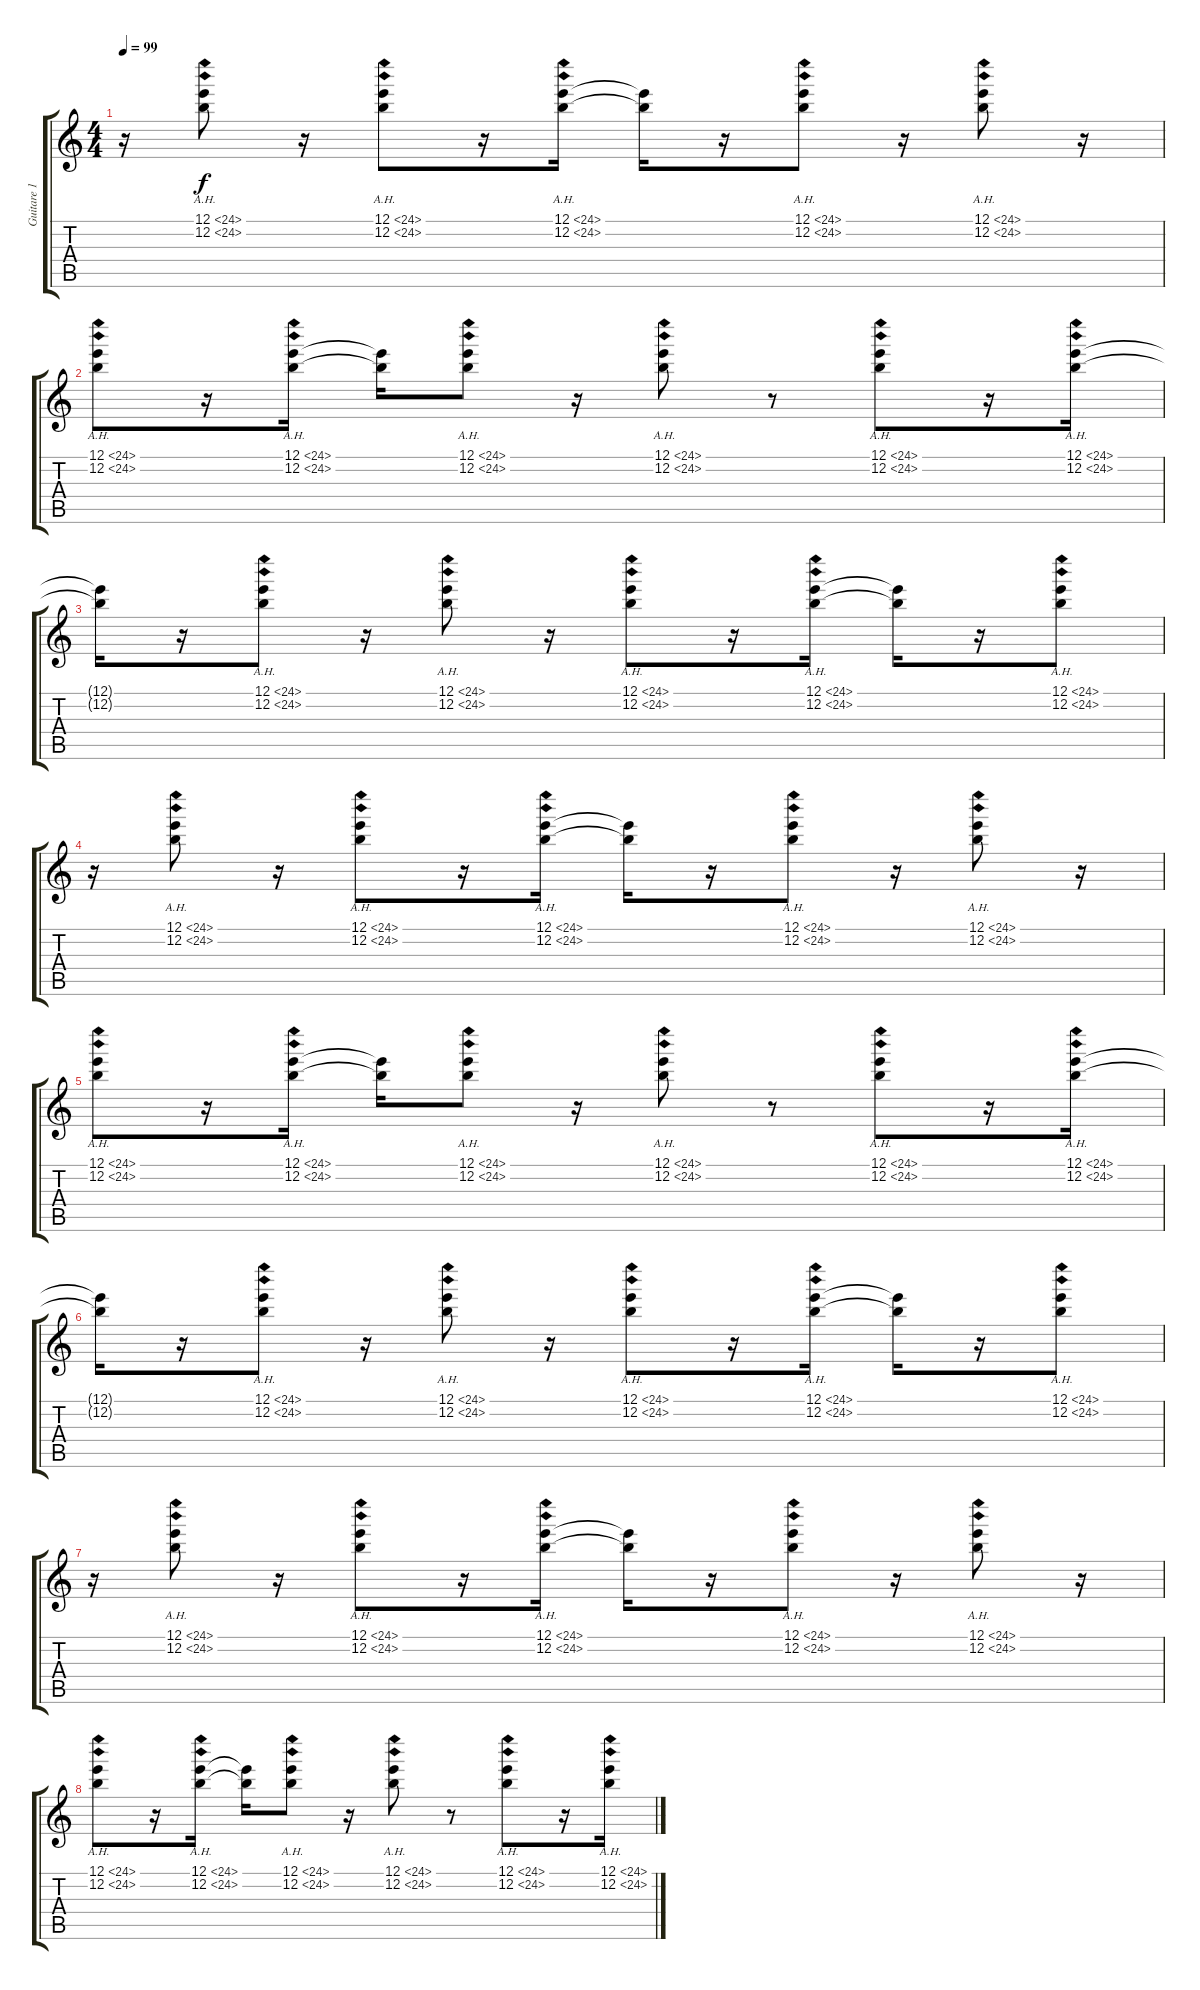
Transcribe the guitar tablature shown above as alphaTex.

\track ("Guitare 1" "Guitare 1") {instrument acousticguitarsteel}
\staff {score tabs}
\tuning (E4 B3 G3 D3 A2 E2) {hide}
\ts (4 4)
\tempo 99
\clef g2
\ks c
r.16{dy f} (12.1{ah 12} 12.2{ah 12}).8 r.16 (12.1{ah 12} 12.2{ah 12}).8 r.16 (12.1{ah 12} 12.2{ah 12}).16 (12.1{t} 12.2{t}).16 r.16 (12.1{ah 12} 12.2{ah 12}).8 r.16 (12.1{ah 12} 12.2{ah 12}).8 r.16 |
(12.1{ah 12} 12.2{ah 12}).8 r.16 (12.1{ah 12} 12.2{ah 12}).16 (12.1{t} 12.2{t}).16 (12.1{ah 12} 12.2{ah 12}).8 r.16 (12.1{ah 12} 12.2{ah 12}).8 r.8 (12.1{ah 12} 12.2{ah 12}).8 r.16 (12.1{ah 12} 12.2{ah 12}).16 |
(12.1{t} 12.2{t}).16 r.16 (12.1{ah 12} 12.2{ah 12}).8 r.16 (12.1{ah 12} 12.2{ah 12}).8 r.16 (12.1{ah 12} 12.2{ah 12}).8 r.16 (12.1{ah 12} 12.2{ah 12}).16 (12.1{t} 12.2{t}).16 r.16 (12.1{ah 12} 12.2{ah 12}).8 |
r.16 (12.1{ah 12} 12.2{ah 12}).8 r.16 (12.1{ah 12} 12.2{ah 12}).8 r.16 (12.1{ah 12} 12.2{ah 12}).16 (12.1{t} 12.2{t}).16 r.16 (12.1{ah 12} 12.2{ah 12}).8 r.16 (12.1{ah 12} 12.2{ah 12}).8 r.16 |
(12.1{ah 12} 12.2{ah 12}).8 r.16 (12.1{ah 12} 12.2{ah 12}).16 (12.1{t} 12.2{t}).16 (12.1{ah 12} 12.2{ah 12}).8 r.16 (12.1{ah 12} 12.2{ah 12}).8 r.8 (12.1{ah 12} 12.2{ah 12}).8 r.16 (12.1{ah 12} 12.2{ah 12}).16 |
(12.1{t} 12.2{t}).16 r.16 (12.1{ah 12} 12.2{ah 12}).8 r.16 (12.1{ah 12} 12.2{ah 12}).8 r.16 (12.1{ah 12} 12.2{ah 12}).8 r.16 (12.1{ah 12} 12.2{ah 12}).16 (12.1{t} 12.2{t}).16 r.16 (12.1{ah 12} 12.2{ah 12}).8 |
r.16 (12.1{ah 12} 12.2{ah 12}).8 r.16 (12.1{ah 12} 12.2{ah 12}).8 r.16 (12.1{ah 12} 12.2{ah 12}).16 (12.1{t} 12.2{t}).16 r.16 (12.1{ah 12} 12.2{ah 12}).8 r.16 (12.1{ah 12} 12.2{ah 12}).8 r.16 |
(12.1{ah 12} 12.2{ah 12}).8 r.16 (12.1{ah 12} 12.2{ah 12}).16 (12.1{t} 12.2{t}).16 (12.1{ah 12} 12.2{ah 12}).8 r.16 (12.1{ah 12} 12.2{ah 12}).8 r.8 (12.1{ah 12} 12.2{ah 12}).8 r.16 (12.1{ah 12} 12.2{ah 12}).16
